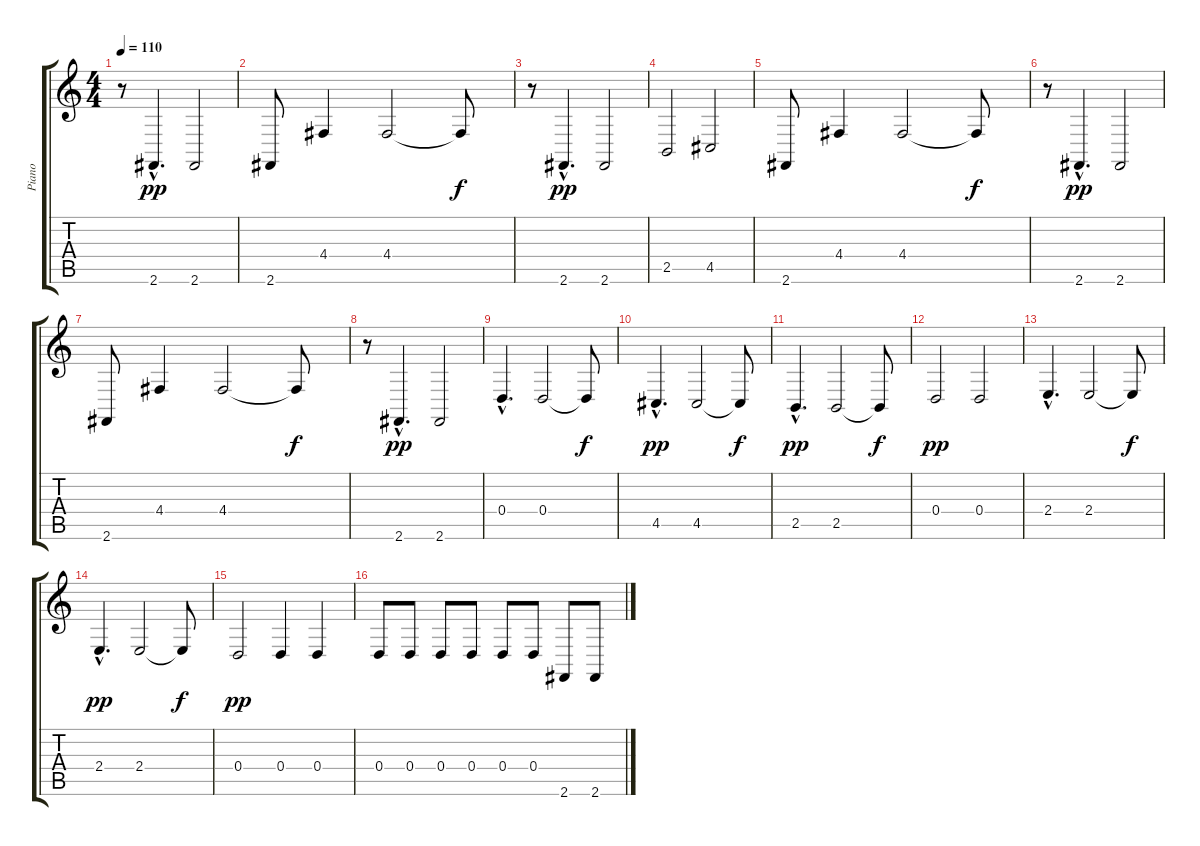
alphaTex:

\track ("Piano" "Piano") {instrument choiraahs}
\staff {score tabs}
\tuning (E4 B3 G3 D3 A2 E2) {hide}
\ts (4 4)
\tempo 110
\clef g2
\ks c
r.8{dy f} 2.6{hac}.4{d dy pp} 2.6.2 |
2.6.8 4.4.4 4.4.2 4.4{t}.8{dy f} |
r.8 2.6{hac}.4{d dy pp} 2.6.2 |
2.5.2 4.5.2 |
2.6.8 4.4.4 4.4.2 4.4{t}.8{dy f} |
r.8 2.6{hac}.4{d dy pp} 2.6.2 |
2.6.8 4.4.4 4.4.2 4.4{t}.8{dy f} |
r.8 2.6{hac}.4{d dy pp} 2.6.2 |
0.4{hac}.4{d} 0.4.2 0.4{t}.8{dy f} |
4.5{hac}.4{d dy pp} 4.5.2 4.5{t}.8{dy f} |
2.5{hac}.4{d dy pp} 2.5.2 2.5{t}.8{dy f} |
0.4.2{dy pp} 0.4.2 |
2.4{hac}.4{d} 2.4.2 2.4{t}.8{dy f} |
2.4{hac}.4{d dy pp} 2.4.2 2.4{t}.8{dy f} |
0.4.2{dy pp} 0.4.4 0.4.4 |
0.4.8 0.4.8 0.4.8 0.4.8 0.4.8 0.4.8 2.6.8 2.6.8
